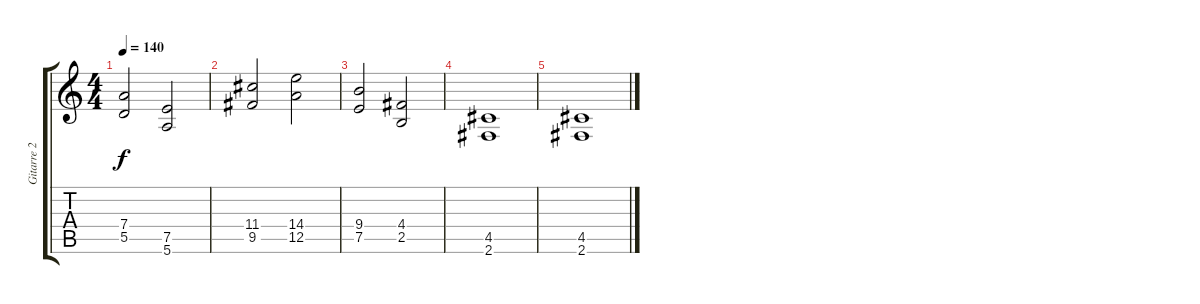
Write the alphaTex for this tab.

\track ("Gitarre 2" "Gitarre 2") {instrument distortionguitar}
\staff {score tabs}
\tuning (E4 B3 G3 D3 A2 E2) {hide}
\ts (4 4)
\tempo 140
\clef g2
\ks c
(7.4 5.5).2{dy f} (7.5 5.6).2 |
(11.4 9.5).2 (14.4 12.5).2 |
(9.4 7.5).2 (4.4 2.5).2 |
(4.5 2.6).1 |
(4.5 2.6).1
